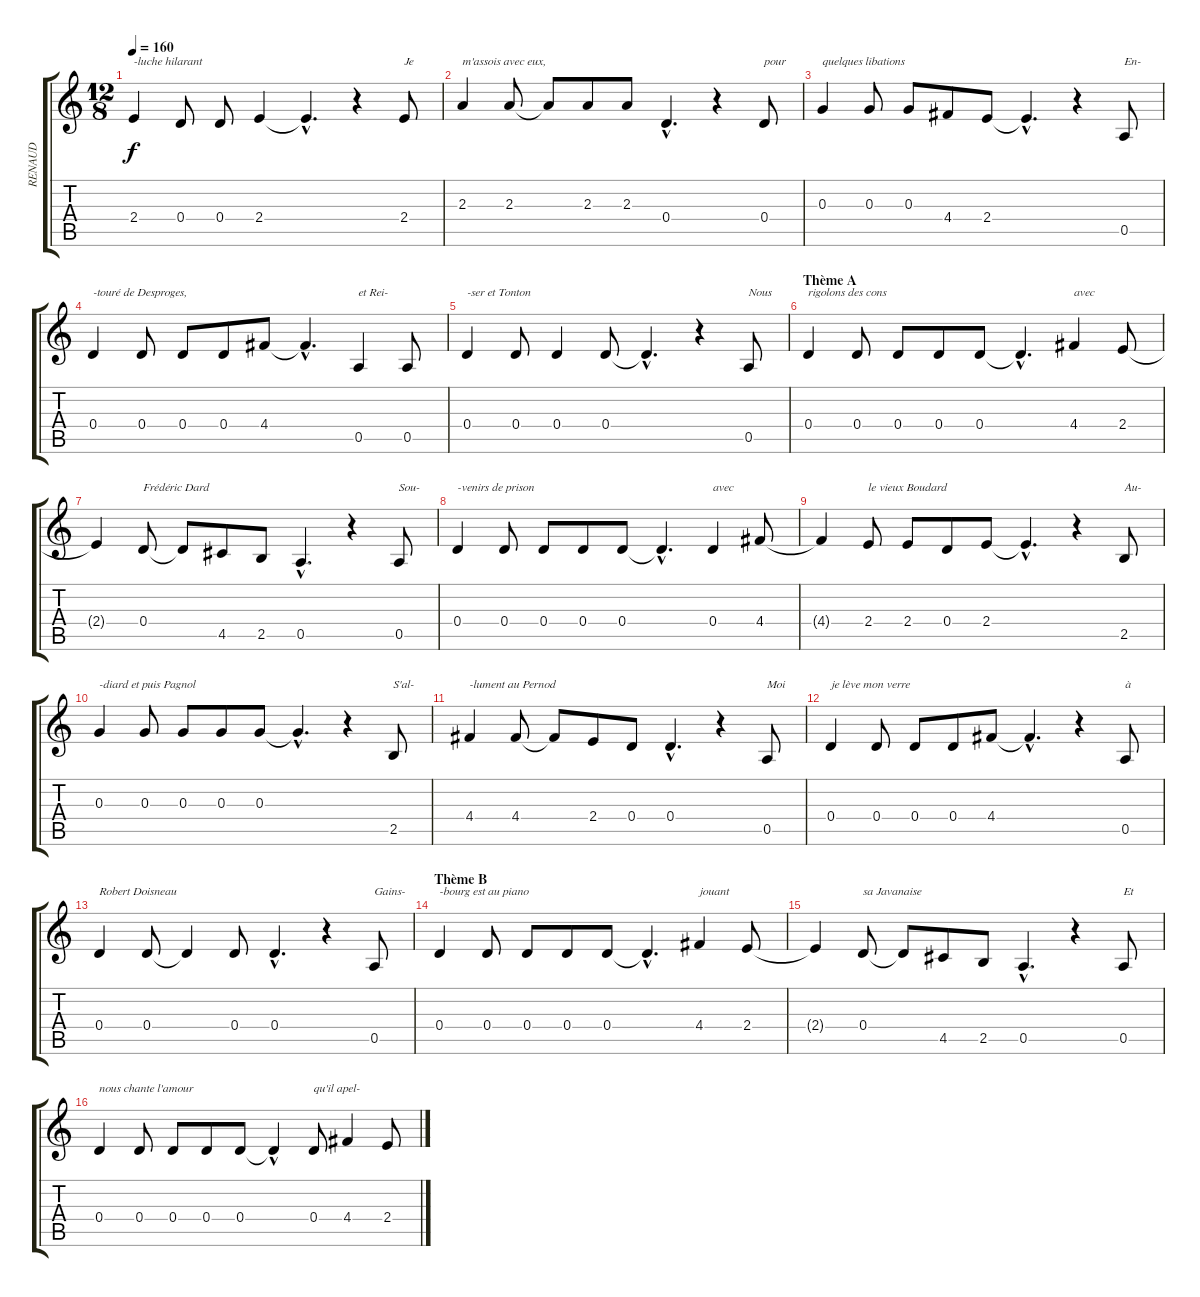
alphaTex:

\track ("RENAUD" "RENAUD") {instrument electricguitarclean}
\staff {score tabs}
\tuning (E4 B3 G3 D3 A2 E2) {hide}
\ts (12 8)
\tempo 160
\clef g2
\ks c
2.4.4{txt "-luche hilarant" dy f} 0.4.8 0.4.8 2.4.4 2.4{hac t}.4{d} r.4 2.4.8{txt "Je"} |
2.3.4{txt "m'assois avec eux,"} 2.3.8 2.3{t}.8 2.3.8 2.3.8 0.4{hac}.4{d} r.4 0.4.8{txt "pour"} |
0.3.4{txt "quelques libations"} 0.3.8 0.3.8 4.4.8 2.4.8 2.4{hac t}.4{d} r.4 0.5.8{txt "En-"} |
0.4.4{txt "-touré de Desproges,"} 0.4.8 0.4.8 0.4.8 4.4.8 4.4{hac t}.4{d} 0.5.4{txt "et Rei-"} 0.5.8 |
0.4.4{txt "-ser et Tonton"} 0.4.8 0.4.4 0.4.8 0.4{hac t}.4{d} r.4 0.5.8{txt "Nous"} |
\section ("" "Thème A")
0.4.4{txt "rigolons des cons"} 0.4.8 0.4.8 0.4.8 0.4.8 0.4{hac t}.4{d} 4.4.4{txt "avec"} 2.4.8 |
2.4{t}.4 0.4.8{txt "Frédéric Dard"} 0.4{t}.8 4.5.8 2.5.8 0.5{hac}.4{d} r.4 0.5.8{txt "Sou-"} |
0.4.4{txt "-venirs de prison"} 0.4.8 0.4.8 0.4.8 0.4.8 0.4{hac t}.4{d} 0.4.4{txt "avec"} 4.4.8 |
4.4{t}.4 2.4.8{txt "le vieux Boudard"} 2.4.8 0.4.8 2.4.8 2.4{hac t}.4{d} r.4 2.5.8{txt "Au-"} |
0.3.4{txt "-diard et puis Pagnol"} 0.3.8 0.3.8 0.3.8 0.3.8 0.3{hac t}.4{d} r.4 2.5.8{txt "S'al-"} |
4.4.4{txt "-lument au Pernod"} 4.4.8 4.4{t}.8 2.4.8 0.4.8 0.4{hac}.4{d} r.4 0.5.8{txt "Moi"} |
0.4.4{txt "je lève mon verre"} 0.4.8 0.4.8 0.4.8 4.4.8 4.4{hac t}.4{d} r.4 0.5.8{txt "à"} |
0.4.4{txt "Robert Doisneau"} 0.4.8 0.4{t}.4 0.4.8 0.4{hac}.4{d} r.4 0.5.8{txt "Gains-"} |
\section ("" "Thème B")
0.4.4{txt "-bourg est au piano"} 0.4.8 0.4.8 0.4.8 0.4.8 0.4{hac t}.4{d} 4.4.4{txt "jouant"} 2.4.8 |
2.4{t}.4 0.4.8{txt "sa Javanaise"} 0.4{t}.8 4.5.8 2.5.8 0.5{hac}.4{d} r.4 0.5.8{txt "Et"} |
0.4.4{txt "nous chante l'amour"} 0.4.8 0.4.8 0.4.8 0.4.8 0.4{hac t}.4 0.4.8{txt "qu'il apel-"} 4.4.4 2.4.8
